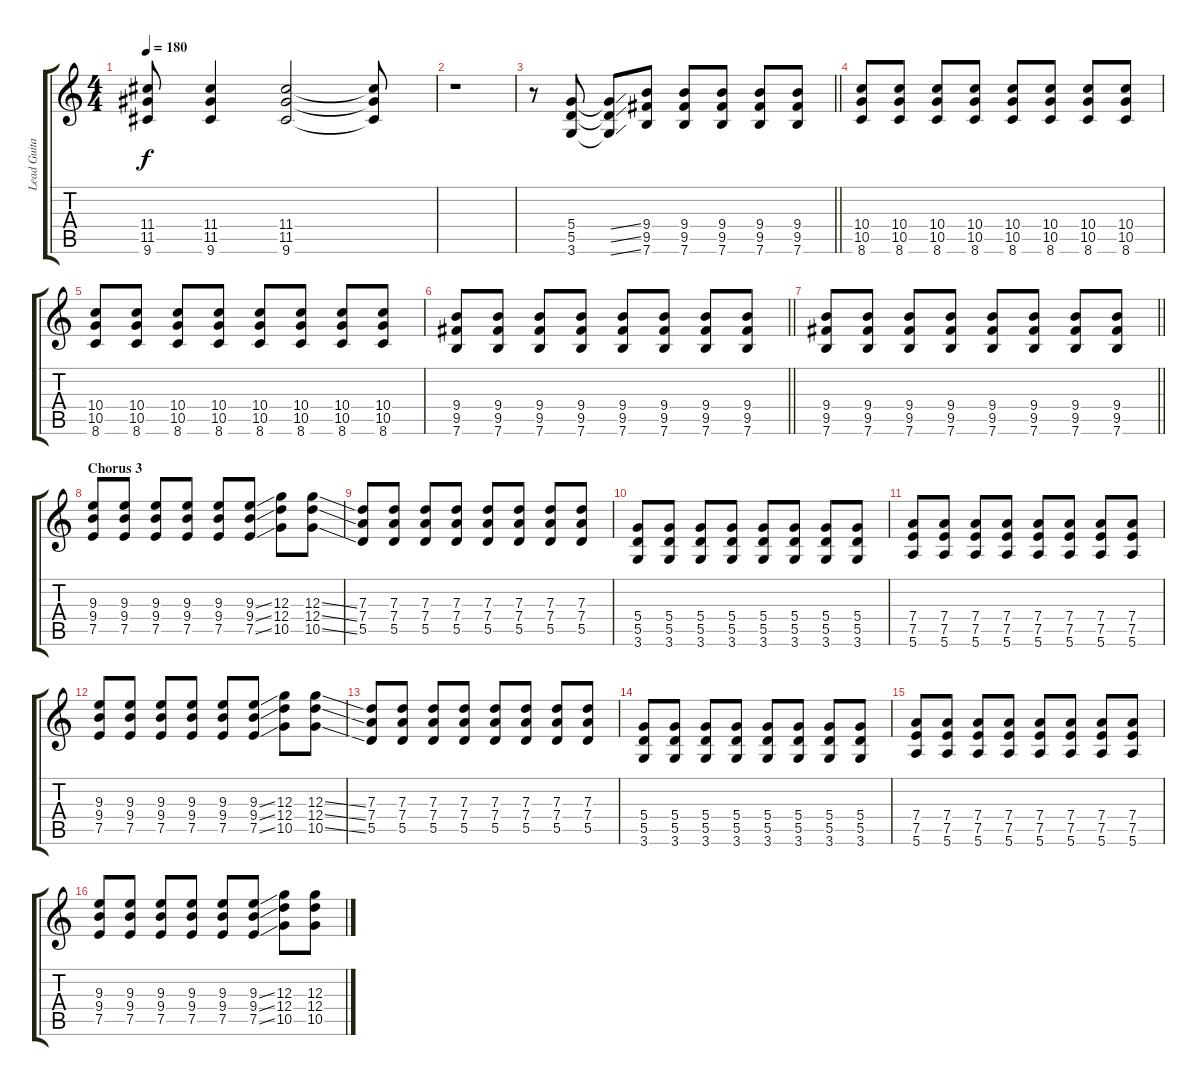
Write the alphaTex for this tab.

\track ("Lead Guitar - Nicholaus Arson" "Lead Guita") {instrument distortionguitar}
\staff {score tabs}
\tuning (E4 B3 G3 D3 A2 E2) {hide}
\ts (4 4)
\tempo 180
\clef g2
\ks c
(11.4{t} 11.5{t} 9.6{t}).8{dy f} (11.4 11.5 9.6).4 (11.4 11.5 9.6).2 (11.4{t} 11.5{t} 9.6{t}).8 |
r.1 |
\barLineRight lightlight
r.8 (5.4 5.5 3.6).8 (5.4{ss t} 5.5{ss t} 3.6{ss t}).8 (9.4 9.5 7.6).8 (9.4 9.5 7.6).8 (9.4 9.5 7.6).8 (9.4 9.5 7.6).8 (9.4 9.5 7.6).8 |
\section ("" "")
(10.4 10.5 8.6).8 (10.4 10.5 8.6).8 (10.4 10.5 8.6).8 (10.4 10.5 8.6).8 (10.4 10.5 8.6).8 (10.4 10.5 8.6).8 (10.4 10.5 8.6).8 (10.4 10.5 8.6).8 |
(10.4 10.5 8.6).8 (10.4 10.5 8.6).8 (10.4 10.5 8.6).8 (10.4 10.5 8.6).8 (10.4 10.5 8.6).8 (10.4 10.5 8.6).8 (10.4 10.5 8.6).8 (10.4 10.5 8.6).8 |
\barLineRight lightlight
(9.4 9.5 7.6).8 (9.4 9.5 7.6).8 (9.4 9.5 7.6).8 (9.4 9.5 7.6).8 (9.4 9.5 7.6).8 (9.4 9.5 7.6).8 (9.4 9.5 7.6).8 (9.4 9.5 7.6).8 |
\barLineRight lightlight
(9.4 9.5 7.6).8 (9.4 9.5 7.6).8 (9.4 9.5 7.6).8 (9.4 9.5 7.6).8 (9.4 9.5 7.6).8 (9.4 9.5 7.6).8 (9.4 9.5 7.6).8 (9.4 9.5 7.6).8 |
\section ("" "Chorus 3")
(9.3 9.4 7.5).8 (9.3 9.4 7.5).8 (9.3 9.4 7.5).8 (9.3 9.4 7.5).8 (9.3 9.4 7.5).8 (9.3{ss} 9.4{ss} 7.5{ss}).8 (12.3 12.4 10.5).8 (12.3{ss} 12.4{ss} 10.5{ss}).8 |
(7.3 7.4 5.5).8 (7.3 7.4 5.5).8 (7.3 7.4 5.5).8 (7.3 7.4 5.5).8 (7.3 7.4 5.5).8 (7.3 7.4 5.5).8 (7.3 7.4 5.5).8 (7.3 7.4 5.5).8 |
(5.4 5.5 3.6).8 (5.4 5.5 3.6).8 (5.4 5.5 3.6).8 (5.4 5.5 3.6).8 (5.4 5.5 3.6).8 (5.4 5.5 3.6).8 (5.4 5.5 3.6).8 (5.4 5.5 3.6).8 |
(7.4 7.5 5.6).8 (7.4 7.5 5.6).8 (7.4 7.5 5.6).8 (7.4 7.5 5.6).8 (7.4 7.5 5.6).8 (7.4 7.5 5.6).8 (7.4 7.5 5.6).8 (7.4 7.5 5.6).8 |
(9.3 9.4 7.5).8 (9.3 9.4 7.5).8 (9.3 9.4 7.5).8 (9.3 9.4 7.5).8 (9.3 9.4 7.5).8 (9.3{ss} 9.4{ss} 7.5{ss}).8 (12.3 12.4 10.5).8 (12.3{ss} 12.4{ss} 10.5{ss}).8 |
(7.3 7.4 5.5).8 (7.3 7.4 5.5).8 (7.3 7.4 5.5).8 (7.3 7.4 5.5).8 (7.3 7.4 5.5).8 (7.3 7.4 5.5).8 (7.3 7.4 5.5).8 (7.3 7.4 5.5).8 |
(5.4 5.5 3.6).8 (5.4 5.5 3.6).8 (5.4 5.5 3.6).8 (5.4 5.5 3.6).8 (5.4 5.5 3.6).8 (5.4 5.5 3.6).8 (5.4 5.5 3.6).8 (5.4 5.5 3.6).8 |
(7.4 7.5 5.6).8 (7.4 7.5 5.6).8 (7.4 7.5 5.6).8 (7.4 7.5 5.6).8 (7.4 7.5 5.6).8 (7.4 7.5 5.6).8 (7.4 7.5 5.6).8 (7.4 7.5 5.6).8 |
(9.3 9.4 7.5).8 (9.3 9.4 7.5).8 (9.3 9.4 7.5).8 (9.3 9.4 7.5).8 (9.3 9.4 7.5).8 (9.3{ss} 9.4{ss} 7.5{ss}).8 (12.3 12.4 10.5).8 (12.3{ss} 12.4{ss} 10.5{ss}).8
